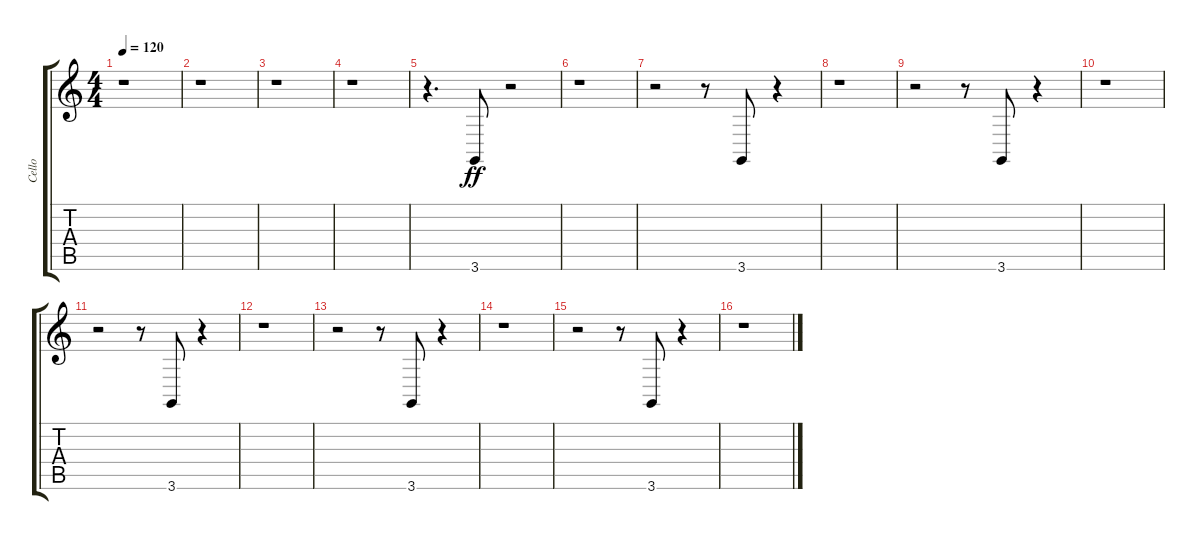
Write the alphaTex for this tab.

\track ("Cello" "Cello") {instrument cello}
\staff {score tabs}
\tuning (E4 B3 G3 D3 A2 E2) {hide}
\ts (4 4)
\tempo 120
\clef g2
\ks c
r.1{dy ff} |
r.1 |
r.1 |
r.1 |
r.4{d} 3.6.8 r.2 |
r.1 |
r.2 r.8 3.6.8 r.4 |
r.1 |
r.2 r.8 3.6.8 r.4 |
r.1 |
r.2 r.8 3.6.8 r.4 |
r.1 |
r.2 r.8 3.6.8 r.4 |
r.1 |
r.2 r.8 3.6.8 r.4 |
r.1
